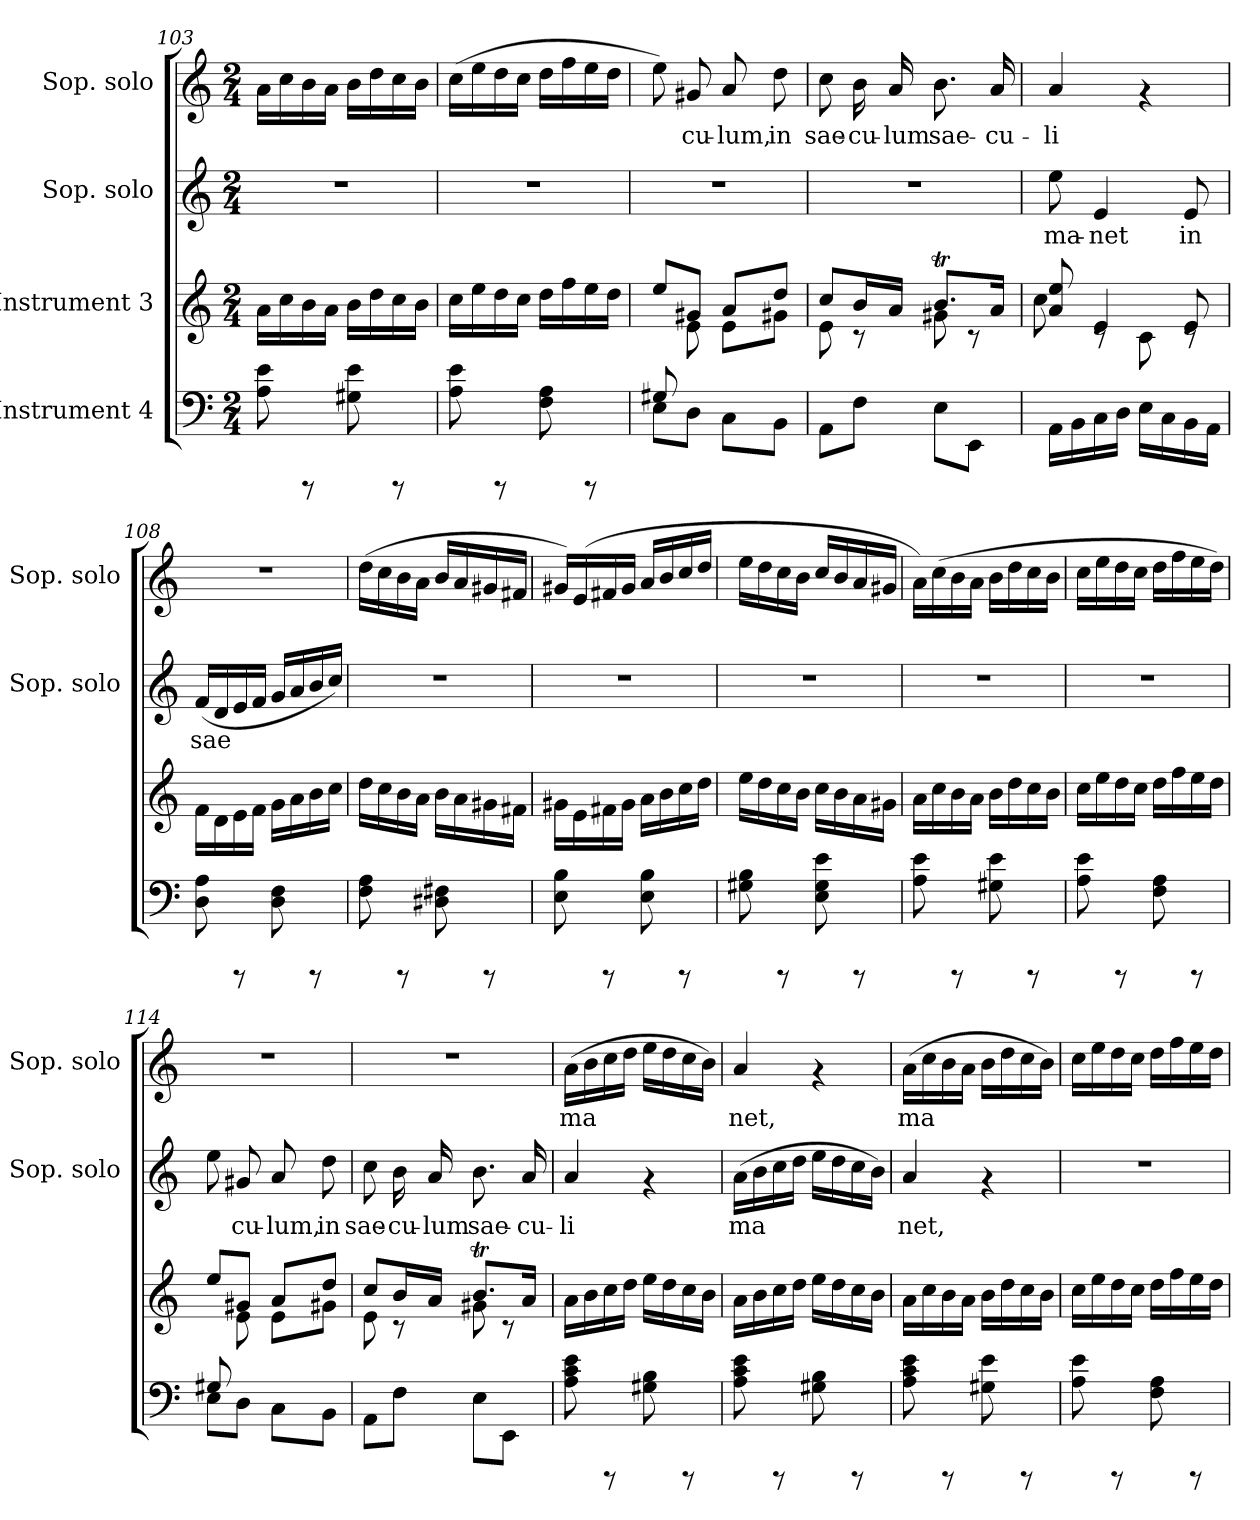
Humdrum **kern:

**kern	**kern	**kern	**text	**kern	**text
*part4	*part3	*part2	*part2	*part1	*part1
*staff4	*staff3	*staff2	*staff2	*staff1	*staff1
*I"Instrument 4	*I"Instrument 3	*I"Sop. solo	*	*I"Sop. solo	*
*	*	*I'Sop. solo	*	*I'Sop. solo	*
*clefF4	*clefG2	*clefG2	*	*clefG2	*
*k[]	*k[]	*k[]	*	*k[]	*
*C:	*C:	*C:	*	*C:	*
*M2/4	*M2/4	*M2/4	*	*M2/4	*
=103	=103	=103	=103	=103	=103
!	!	!	!	!	!LO:LY:b:cj
8e\ 8A\	16a\L	2r	.	16a\L	--
!	!	!	!	!	!LO:LY:b:cj
.	16cc\	.	.	16cc\	--
!	!	!	!	!	!LO:LY:b:cj
8rCCC	16b\	.	.	16b\	--
!	!	!	!	!	!LO:LY:b:cj
.	16a\J	.	.	16a\J	--
!	!	!	!	!	!LO:LY:b:cj
8e\ 8G#X\	16b\L	.	.	16b\L	--
!	!	!	!	!	!LO:LY:b:cj
.	16dd\	.	.	16dd\	--
!	!	!	!	!	!LO:LY:b:cj
8rCCC	16cc\	.	.	16cc\	--
!	!	!	!	!	!LO:LY:b:cj
.	16b\J	.	.	16b\J	--
!!LO:LB:g=z
=104	=104	=104	=104	=104	=104
!	!	!	!	!	!LO:LY:b:cj
8e\ 8A\	16cc\L	2r	.	(>16cc\L	--
!	!	!	!	!	!LO:LY:b:cj
.	16ee\	.	.	16ee\	--
!	!	!	!	!	!LO:LY:b:cj
8rCCC	16dd\	.	.	16dd\	--
!	!	!	!	!	!LO:LY:b:cj
.	16cc\J	.	.	16cc\J	--
!	!	!	!	!	!LO:LY:b:cj
8A\ 8F\	16dd\L	.	.	16dd\L	--
!	!	!	!	!	!LO:LY:b:cj
.	16ff\	.	.	16ff\	--
!	!	!	!	!	!LO:LY:b:cj
8rCCC	16ee\	.	.	16ee\	--
!	!	!	!	!	!LO:LY:b:cj
.	16dd\J	.	.	16dd\J	--
=105	=105	=105	=105	=105	=105
*^	*^	*	*	*	*
!	!	!	!	!	!	!	!LO:LY:b:cj
8G#X/	8E\L	8ee/L	8ryy	2r	.	8ee\)	--
!	!	!	!	!	!	!	!LO:LY:b:cj
4.ryy	8D\J	8g#X/J	8e\	.	.	8g#X/	-cu-
!	!	!	!	!	!	!	!LO:LY:b:cj
.	8C\L	8a/L	8e\L	.	.	8a/	-lum,
!	!	!	!	!	!	!	!LO:LY:b:cj
.	8BB\J	8dd/J	8g#X\J	.	.	8dd\	in
=106	=106	=106	=106	=106	=106	=106	=106
!	!	!	!	!	!	!	!LO:LY:b:cj
*v	*v	*	*	*	*	*	*
8AA\L	8cc/L	8e\	2r	.	8cc\	sae-
!	!	!	!	!	!	!LO:LY:b:cj
8F\J	16b/	8rc	.	.	16b\	-cu-
!	!	!	!	!	!	!LO:LY:b:cj
.	16a/J	.	.	.	16a/	-lum
!	!	!	!	!	!	!LO:LY:b:cj
8E\L	8.bt/L	8g#X\	.	.	8.b\	sae-
8EE\J	.	8rc	.	.	.	.
!	!	!	!	!	!	!LO:LY:b:cj
.	16a/J	.	.	.	16a/	-cu-
=107	=107	=107	=107	=107	=107	=107
!	!	!	!	!LO:LY:b:cj	!	!LO:LY:b:cj
16AA\L	8ee/ 8a/	8cc\	8ee\	ma-	4a/	-li
16BB\	.	.	.	.	.	.
!	!	!	!	!LO:LY:b:cj	!	!
16C\	4e/	8rB	4e/	-net	.	.
16D\J	.	.	.	.	.	.
16E\L	.	8c\	.	.	4rf	.
16C\	.	.	.	.	.	.
!	!	!	!	!LO:LY:b:cj	!	!
16BB\	8e/	8rB	8e/	in	.	.
16AA\J	.	.	.	.	.	.
*	*v	*v	*	*	*	*
=108	=108	=108	=108	=108	=108
!	!	!	!LO:LY:b:cj	!	!
8A\ 8D\	16f\L	(>16f/L	sae-	2r	.
!	!	!	!LO:LY:b:cj	!	!
.	16d\	16d/	--	.	.
!	!	!	!LO:LY:b:cj	!	!
8rCCC	16e\	16e/	--	.	.
!	!	!	!LO:LY:b:cj	!	!
.	16f\J	16f/J	--	.	.
!	!	!	!LO:LY:b:cj	!	!
8F\ 8D\	16g\L	16g/L	--	.	.
!	!	!	!LO:LY:b:cj	!	!
.	16a\	16a/	--	.	.
!	!	!	!LO:LY:b:cj	!	!
8rCCC	16b\	16b/	--	.	.
!	!	!	!LO:LY:b:cj	!	!
.	16cc\J	16cc/J)	--	.	.
!!LO:PB:g=z
=109	=109	=109	=109	=109	=109
!	!	!	!	!	!LO:LY:b:cj
8A\ 8F\	16dd\L	2r	.	(>16dd\L	.
!	!	!	!	!	!LO:LY:b:cj
.	16cc\	.	.	16cc\	.
!	!	!	!	!	!LO:LY:b:cj
8rCCC	16b\	.	.	16b\	.
!	!	!	!	!	!LO:LY:b:cj
.	16a\J	.	.	16a\J	.
!	!	!	!	!	!LO:LY:b:cj
8F#X\ 8D#X\	16b\L	.	.	16b/L	.
!	!	!	!	!	!LO:LY:b:cj
.	16a\	.	.	16a/	.
!	!	!	!	!	!LO:LY:b:cj
8rCCC	16g#X\	.	.	16g#X/	.
!	!	!	!	!	!LO:LY:b:cj
.	16f#X\J	.	.	16f#X/J	.
=110	=110	=110	=110	=110	=110
!	!	!	!	!	!LO:LY:b:cj
8B\ 8E\	16g#X\L	2r	.	16g#X/L)	.
!	!	!	!	!	!LO:LY:b:cj
.	16e\	.	.	(>16e/	.
!	!	!	!	!	!LO:LY:b:cj
8rCCC	16f#X\	.	.	16f#X/	.
!	!	!	!	!	!LO:LY:b:cj
.	16g#\J	.	.	16g#/J	.
!	!	!	!	!	!LO:LY:b:cj
8B\ 8E\	16a\L	.	.	16a/L	.
!	!	!	!	!	!LO:LY:b:cj
.	16b\	.	.	16b/	.
!	!	!	!	!	!LO:LY:b:cj
8rCCC	16cc\	.	.	16cc/	.
!	!	!	!	!	!LO:LY:b:cj
.	16dd\J	.	.	16dd/J	.
=111	=111	=111	=111	=111	=111
!	!	!	!	!	!LO:LY:b:cj
8B\ 8G#X\	16ee\L	2r	.	16ee\L	.
!	!	!	!	!	!LO:LY:b:cj
.	16dd\	.	.	16dd\	.
!	!	!	!	!	!LO:LY:b:cj
8rCCC	16cc\	.	.	16cc\	.
!	!	!	!	!	!LO:LY:b:cj
.	16b\J	.	.	16b\J	.
!	!	!	!	!	!LO:LY:b:cj
8e\ 8G#\ 8E\	16cc\L	.	.	16cc/L	.
!	!	!	!	!	!LO:LY:b:cj
.	16b\	.	.	16b/	.
!	!	!	!	!	!LO:LY:b:cj
8rCCC	16a\	.	.	16a/	.
!	!	!	!	!	!LO:LY:b:cj
.	16g#X\J	.	.	16g#X/J	.
=112	=112	=112	=112	=112	=112
!	!	!	!	!	!LO:LY:b:cj
8e\ 8A\	16a\L	2r	.	16a\L)	.
!	!	!	!	!	!LO:LY:b:cj
.	16cc\	.	.	(>16cc\	.
!	!	!	!	!	!LO:LY:b:cj
8rCCC	16b\	.	.	16b\	.
!	!	!	!	!	!LO:LY:b:cj
.	16a\J	.	.	16a\J	.
!	!	!	!	!	!LO:LY:b:cj
8e\ 8G#X\	16b\L	.	.	16b\L	.
!	!	!	!	!	!LO:LY:b:cj
.	16dd\	.	.	16dd\	.
!	!	!	!	!	!LO:LY:b:cj
8rCCC	16cc\	.	.	16cc\	.
!	!	!	!	!	!LO:LY:b:cj
.	16b\J	.	.	16b\J	.
=113	=113	=113	=113	=113	=113
!	!	!	!	!	!LO:LY:b:cj
8e\ 8A\	16cc\L	2r	.	16cc\L	.
!	!	!	!	!	!LO:LY:b:cj
.	16ee\	.	.	16ee\	.
!	!	!	!	!	!LO:LY:b:cj
8rCCC	16dd\	.	.	16dd\	.
!	!	!	!	!	!LO:LY:b:cj
.	16cc\J	.	.	16cc\J	.
!	!	!	!	!	!LO:LY:b:cj
8A\ 8F\	16dd\L	.	.	16dd\L	.
!	!	!	!	!	!LO:LY:b:cj
.	16ff\	.	.	16ff\	.
!	!	!	!	!	!LO:LY:b:cj
8rCCC	16ee\	.	.	16ee\	.
!	!	!	!	!	!LO:LY:b:cj
.	16dd\J	.	.	16dd\J)	.
!!LO:PB:g=z
=114	=114	=114	=114	=114	=114
*^	*^	*	*	*	*
!	!	!	!	!	!LO:LY:b:cj	!	!
8G#X/	8E\L	8ee/L	8ryy	8ee\	--	2r	.
!	!	!	!	!	!LO:LY:b:cj	!	!
4.ryy	8D\J	8g#X/J	8e\	8g#X/	-cu-	.	.
!	!	!	!	!	!LO:LY:b:cj	!	!
.	8C\L	8a/L	8e\L	8a/	-lum,	.	.
!	!	!	!	!	!LO:LY:b:cj	!	!
.	8BB\J	8dd/J	8g#X\J	8dd\	in	.	.
=115	=115	=115	=115	=115	=115	=115	=115
!	!	!	!	!	!LO:LY:b:cj	!	!
*v	*v	*	*	*	*	*	*
8AA\L	8cc/L	8e\	8cc\	sae-	2r	.
!	!	!	!	!LO:LY:b:cj	!	!
8F\J	16b/	8rc	16b\	-cu-	.	.
!	!	!	!	!LO:LY:b:cj	!	!
.	16a/J	.	16a/	-lum	.	.
!	!	!	!	!LO:LY:b:cj	!	!
8E\L	8.bt/L	8g#X\	8.b\	sae-	.	.
8EE\J	.	8rc	.	.	.	.
!	!	!	!	!LO:LY:b:cj	!	!
.	16a/J	.	16a/	-cu-	.	.
*	*v	*v	*	*	*	*
=116	=116	=116	=116	=116	=116
!	!	!	!LO:LY:b:cj	!	!LO:LY:b:cj
8e\ 8c\ 8A\	16a\L	4a/	-li	(>16a\L	ma-
!	!	!	!	!	!LO:LY:b:cj
.	16b\	.	.	16b\	--
!	!	!	!	!	!LO:LY:b:cj
8rCCC	16cc\	.	.	16cc\	--
!	!	!	!	!	!LO:LY:b:cj
.	16dd\J	.	.	16dd\J	--
!	!	!	!	!	!LO:LY:b:cj
8G#X\ 8B\	16ee\L	4rf	.	16ee\L	--
!	!	!	!	!	!LO:LY:b:cj
.	16dd\	.	.	16dd\	--
!	!	!	!	!	!LO:LY:b:cj
8rCCC	16cc\	.	.	16cc\	--
!	!	!	!	!	!LO:LY:b:cj
.	16b\J	.	.	16b\J)	--
=117	=117	=117	=117	=117	=117
!	!	!	!LO:LY:b:cj	!	!LO:LY:b:cj
8e\ 8c\ 8A\	16a\L	(>16a\L	ma-	4a/	-net,
!	!	!	!LO:LY:b:cj	!	!
.	16b\	16b\	--	.	.
!	!	!	!LO:LY:b:cj	!	!
8rCCC	16cc\	16cc\	--	.	.
!	!	!	!LO:LY:b:cj	!	!
.	16dd\J	16dd\J	--	.	.
!	!	!	!LO:LY:b:cj	!	!
8B\ 8G#X\	16ee\L	16ee\L	--	4rf	.
!	!	!	!LO:LY:b:cj	!	!
.	16dd\	16dd\	--	.	.
!	!	!	!LO:LY:b:cj	!	!
8rCCC	16cc\	16cc\	--	.	.
!	!	!	!LO:LY:b:cj	!	!
.	16b\J	16b\J)	--	.	.
=118	=118	=118	=118	=118	=118
!	!	!	!LO:LY:b:cj	!	!LO:LY:b:cj
8e\ 8c\ 8A\	16a\L	4a/	-net,	(>16a\L	ma-
!	!	!	!	!	!LO:LY:b:cj
.	16cc\	.	.	16cc\	--
!	!	!	!	!	!LO:LY:b:cj
8rCCC	16b\	.	.	16b\	--
!	!	!	!	!	!LO:LY:b:cj
.	16a\J	.	.	16a\J	--
!	!	!	!	!	!LO:LY:b:cj
8e\ 8G#X\	16b\L	4rf	.	16b\L	--
!	!	!	!	!	!LO:LY:b:cj
.	16dd\	.	.	16dd\	--
!	!	!	!	!	!LO:LY:b:cj
8rCCC	16cc\	.	.	16cc\	--
!	!	!	!	!	!LO:LY:b:cj
.	16b\J	.	.	16b\J)	--
!!LO:LB:g=z
=119	=119	=119	=119	=119	=119
!	!	!	!	!	!LO:LY:b:cj
8e\ 8A\	16cc\L	2r	.	16cc\L	--
!	!	!	!	!	!LO:LY:b:cj
.	16ee\	.	.	16ee\	--
!	!	!	!	!	!LO:LY:b:cj
8rCCC	16dd\	.	.	16dd\	--
!	!	!	!	!	!LO:LY:b:cj
.	16cc\J	.	.	16cc\J	--
!	!	!	!	!	!LO:LY:b:cj
8A\ 8F\	16dd\L	.	.	16dd\L	--
!	!	!	!	!	!LO:LY:b:cj
.	16ff\	.	.	16ff\	--
!	!	!	!	!	!LO:LY:b:cj
8rCCC	16ee\	.	.	16ee\	--
!	!	!	!	!	!LO:LY:b:cj
.	16dd\J	.	.	16dd\J	--
=	=	=	=	=	=
*-	*-	*-	*-	*-	*-
